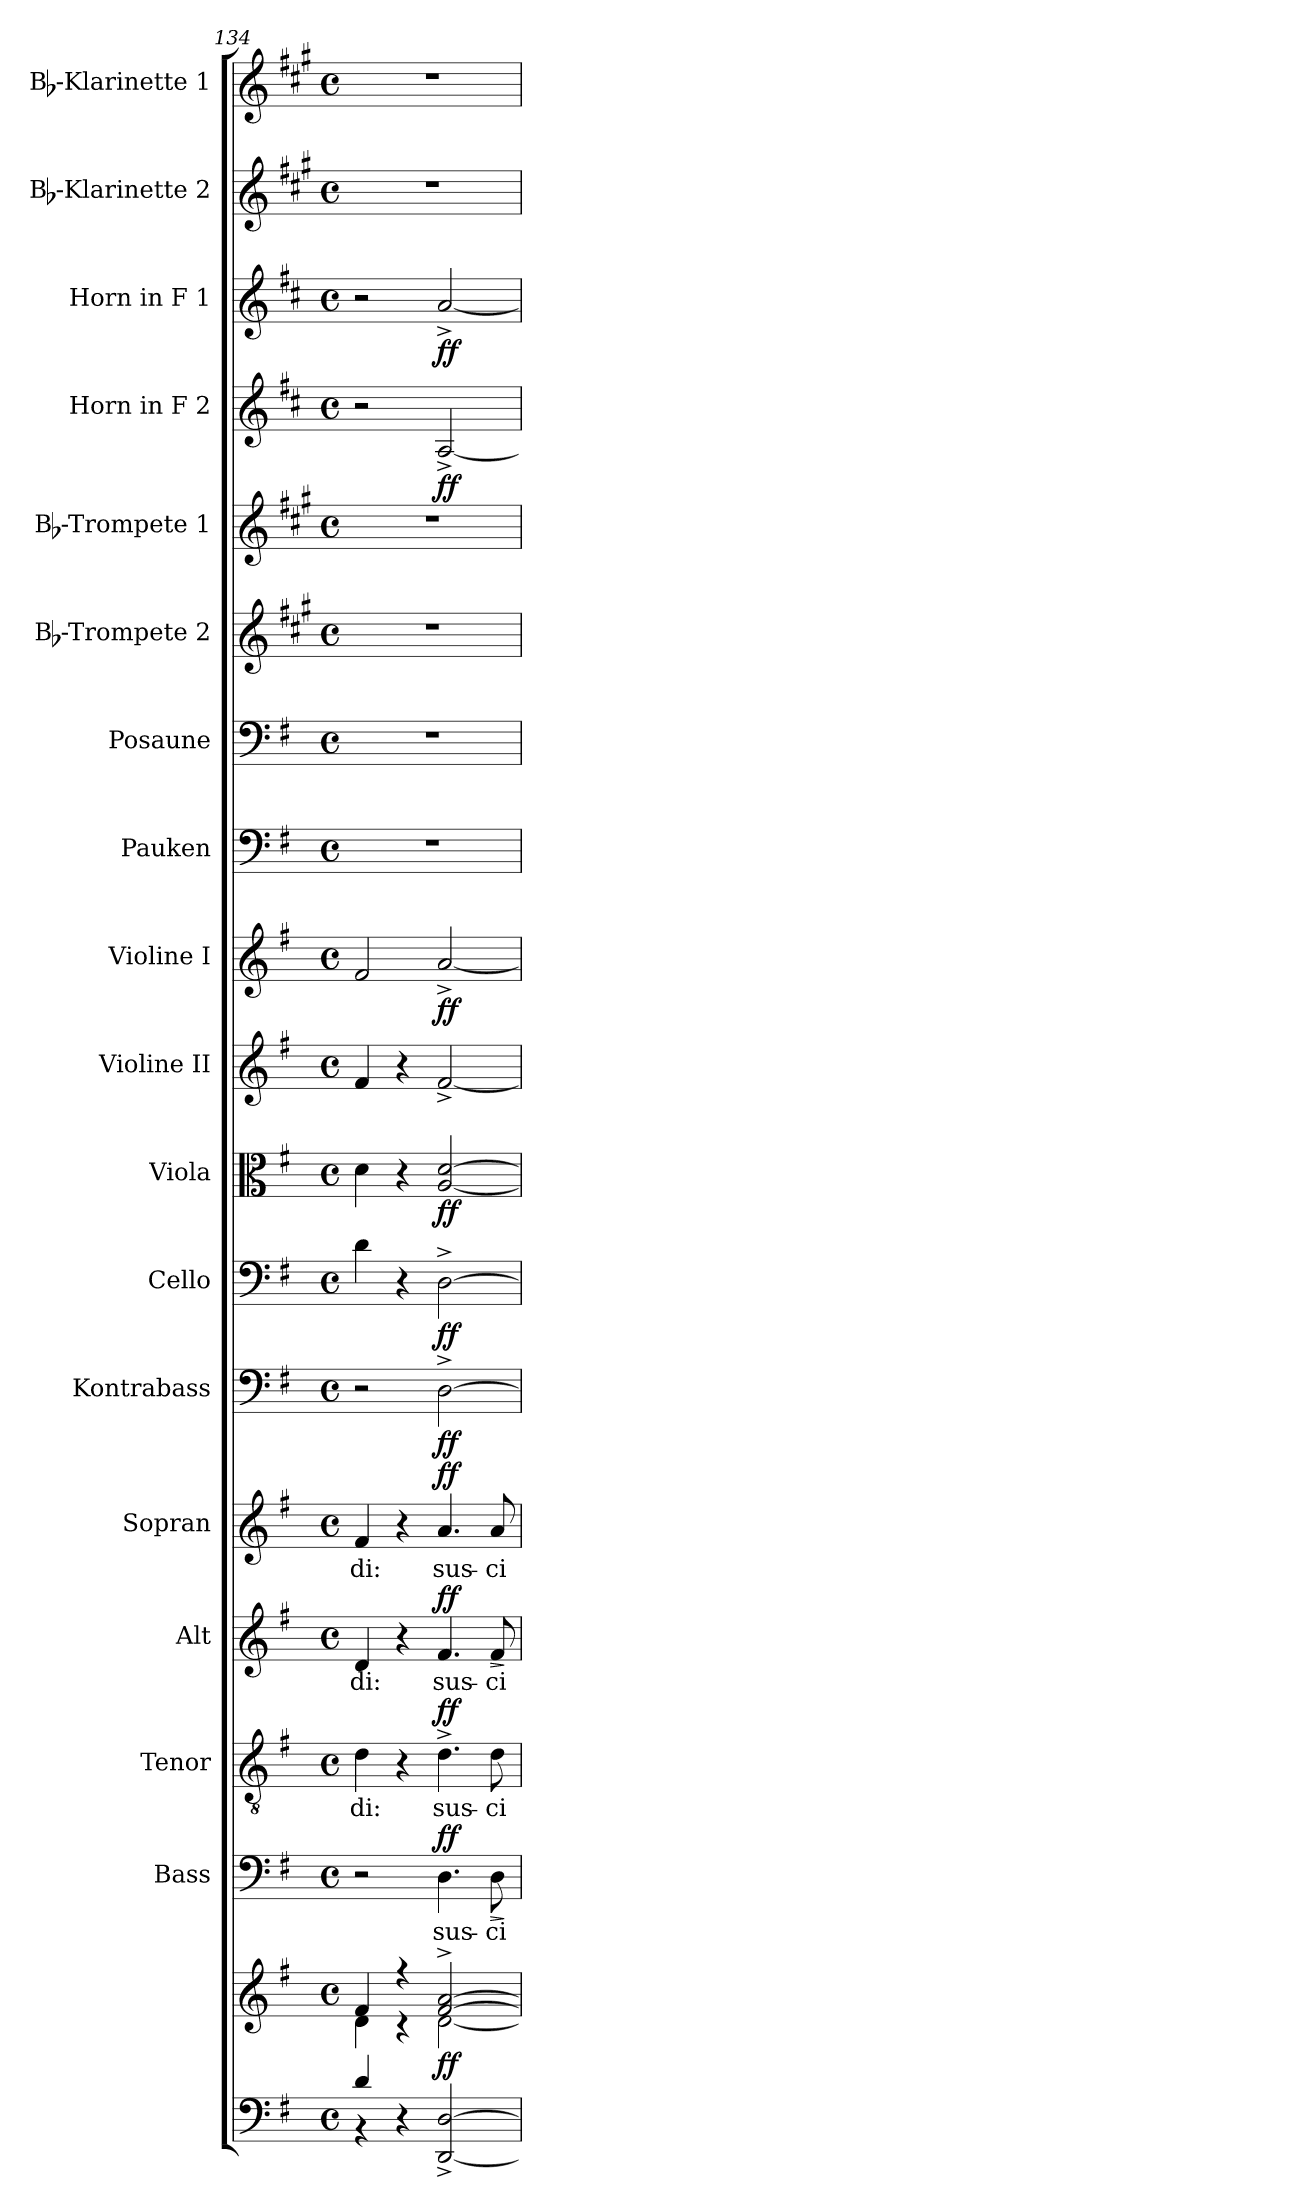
**kern	**kern	**dynam	**kern	**text	**dynam	**kern	**text	**dynam	**kern	**text	**dynam	**kern	**text	**dynam	**kern	**dynam	**kern	**dynam	**kern	**dynam	**kern	**kern	**dynam	**kern	**kern	**kern	**kern	**kern	**dynam	**kern	**dynam	**kern	**kern
*part18	*part18	*part18	*part17	*part17	*part17	*part16	*part16	*part16	*part15	*part15	*part15	*part14	*part14	*part14	*part13	*part13	*part12	*part12	*part11	*part11	*part10	*part9	*part9	*part8	*part7	*part6	*part5	*part4	*part4	*part3	*part3	*part2	*part1
*staff19	*staff18	*staff18/19	*staff17	*staff17	*staff17	*staff16	*staff16	*staff16	*staff15	*staff15	*staff15	*staff14	*staff14	*staff14	*staff13	*staff13	*staff12	*staff12	*staff11	*staff11	*staff10	*staff9	*staff9	*staff8	*staff7	*staff6	*staff5	*staff4	*staff4	*staff3	*staff3	*staff2	*staff1
*	*	*	*I"Bass	*	*	*I"Tenor	*	*	*I"Alt	*	*	*I"Sopran	*	*	*I"Kontrabass	*	*I"Cello	*	*I"Viola	*	*I"Violine II	*I"Violine I	*	*I"Pauken	*I"Posaune	*I"Bb-Trompete 2	*I"Bb-Trompete 1	*I"Horn in F 2	*	*I"Horn in F 1	*	*I"Bb-Klarinette 2	*I"Bb-Klarinette 1
*	*	*	*I'B.	*	*	*I'T.	*	*	*I'A.	*	*	*I'S.	*	*	*I'Kb.	*	*	*	*I'Vla.	*	*I'Vl. II	*I'Vl. I	*	*I'Pk.	*I'Pos.	*I'Bb Trp. 2	*I'Bb Trp. 1	*	*	*	*	*I'Bb Kl. 2	*I'Bb Kl. 1
*clefF4	*clefG2	*	*clefF4	*	*	*clefGv2	*	*	*clefG2	*	*	*clefG2	*	*	*clefF4	*	*clefF4	*	*clefC3	*	*clefG2	*clefG2	*	*clefF4	*clefF4	*clefG2	*clefG2	*clefG2	*	*clefG2	*	*clefG2	*clefG2
*	*	*	*	*	*	*	*	*	*	*	*	*	*	*	*ITrd7c12	*	*	*	*	*	*	*	*	*	*	*ITrd1c2	*ITrd1c2	*ITrd4c7	*	*ITrd4c7	*	*ITrd1c2	*ITrd1c2
*k[f#]	*k[f#]	*	*k[f#]	*	*	*k[f#]	*	*	*k[f#]	*	*	*k[f#]	*	*	*k[f#]	*	*k[f#]	*	*k[f#]	*	*k[f#]	*k[f#]	*	*k[f#]	*k[f#]	*k[f#]	*k[f#]	*k[f#]	*	*k[f#]	*	*k[f#]	*k[f#]
*G:	*G:	*	*G:	*	*	*G:	*	*	*G:	*	*	*G:	*	*	*G:	*	*G:	*	*G:	*	*G:	*G:	*	*G:	*G:	*G:	*G:	*G:	*	*G:	*	*G:	*G:
*M4/4	*M4/4	*	*M4/4	*	*	*M4/4	*	*	*M4/4	*	*	*M4/4	*	*	*M4/4	*	*M4/4	*	*M4/4	*	*M4/4	*M4/4	*	*M4/4	*M4/4	*M4/4	*M4/4	*M4/4	*	*M4/4	*	*M4/4	*M4/4
*met(c)	*met(c)	*	*met(c)	*	*	*met(c)	*	*	*met(c)	*	*	*met(c)	*	*	*met(c)	*	*met(c)	*	*met(c)	*	*met(c)	*met(c)	*	*met(c)	*met(c)	*met(c)	*met(c)	*met(c)	*	*met(c)	*	*met(c)	*met(c)
=134	=134	=134	=134	=134	=134	=134	=134	=134	=134	=134	=134	=134	=134	=134	=134	=134	=134	=134	=134	=134	=134	=134	=134	=134	=134	=134	=134	=134	=134	=134	=134	=134	=134
*^	*^	*	*	*	*	*	*	*	*	*	*	*	*	*	*	*	*	*	*	*	*	*	*	*	*	*	*	*	*	*	*	*	*
!	!	!	!	!	!	!	!	!	!LO:LY:b	!	!	!LO:LY:b	!	!	!LO:LY:b	!	!	!	!	!	!	!	!	!	!	!	!	!	!	!	!	!	!	!	!
4d/	4r	4f#/	4d\	.	2r	.	.	4d\	-di:	.	4d/	-di:	.	4f#/	-di:	.	2r	.	4d\	.	4d\	.	4f#/	2f#/	.	1r	1r	1r	1r	2r	.	2r	.	1r	1r
4r	2.ryy	4r	4r	.	.	.	.	4r	.	.	4r	.	.	4r	.	.	.	.	4r	.	4r	.	4r	.	.	.	.	.	.	.	.	.	.	.	.
!	!	!	!	!LO:DY:b	!	!LO:LY:b	!LO:DY:a	!	!LO:LY:b	!LO:DY:a	!	!LO:LY:b	!LO:DY:a	!	!LO:LY:b	!LO:DY:a	!	!LO:DY:b	!	!LO:DY:b	!	!LO:DY:b	!	!	!LO:DY:b	!	!	!	!	!	!LO:DY:b	!	!LO:DY:b	!	!
[<2DD/^< [>2D/^<	.	[>2f#/^> [>2a/^>	[<2d\	ff	4.D\	sus-	ff	4.d^>\	sus-	ff	4.f#/	sus-	ff	4.a/	sus-	ff	[2DD^>\	ff	[2D^>\	ff	[2A/ [2d/	ff	[2f#^>/	[2a^>/	ff	.	.	.	.	[2D^>/	ff	[2d^>/	ff	.	.
!	!	!	!	!	!	!LO:LY:b	!LO:HP:b	!	!LO:LY:b	!	!	!LO:LY:b	!LO:HP:b	!	!LO:LY:b	!	!	!	!	!	!	!	!	!	!	!	!	!	!	!	!	!	!	!	!
.	.	.	.	.	8D\	-ci-	>	8d\	-ci-	.	8f#/	-ci-	>	8a/	-ci-	.	.	.	.	.	.	.	.	.	.	.	.	.	.	.	.	.	.	.	.
*v	*v	*	*	*	*	*	*	*	*	*	*	*	*	*	*	*	*	*	*	*	*	*	*	*	*	*	*	*	*	*	*	*	*	*	*
*	*v	*v	*	*	*	*	*	*	*	*	*	*	*	*	*	*	*	*	*	*	*	*	*	*	*	*	*	*	*	*	*	*	*	*
.	.	.	.	.	]	.	.	.	.	.	]	.	.	.	.	.	.	.	.	.	.	.	.	.	.	.	.	.	.	.	.	.	.
=	=	=	=	=	=	=	=	=	=	=	=	=	=	=	=	=	=	=	=	=	=	=	=	=	=	=	=	=	=	=	=	=	=
*-	*-	*-	*-	*-	*-	*-	*-	*-	*-	*-	*-	*-	*-	*-	*-	*-	*-	*-	*-	*-	*-	*-	*-	*-	*-	*-	*-	*-	*-	*-	*-	*-	*-
